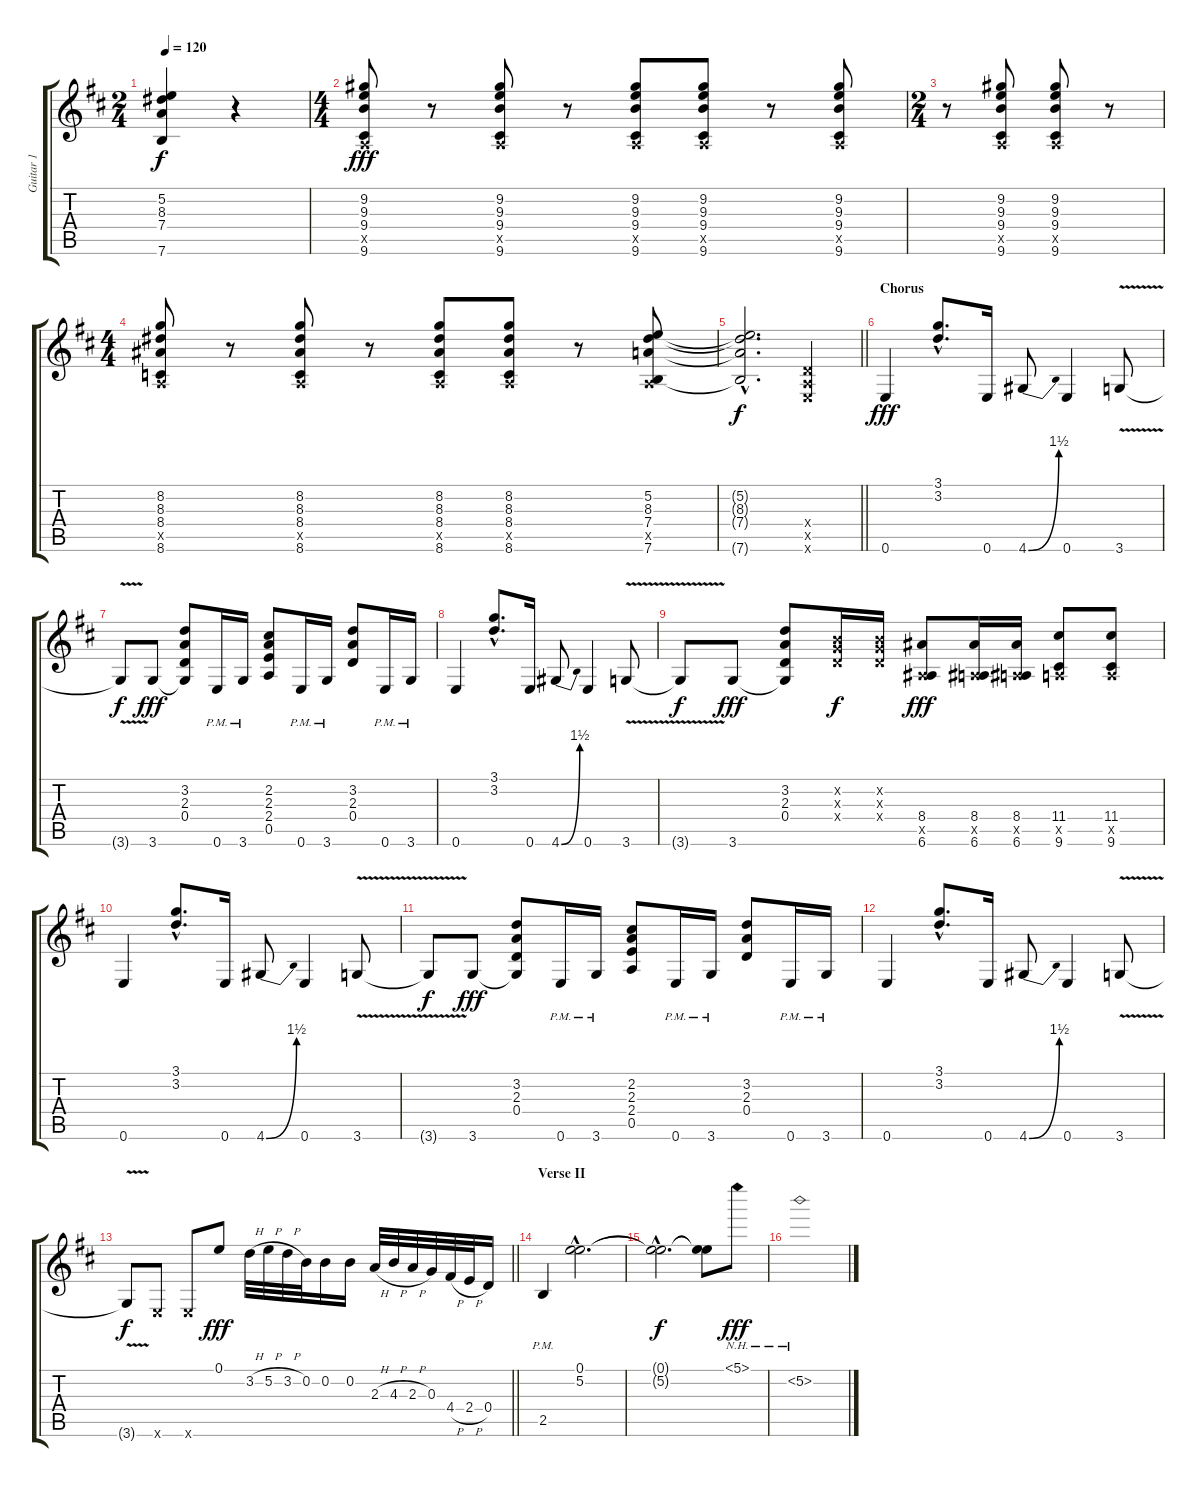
\track ("Guitar 1" "Guitar 1") {instrument distortionguitar}
\staff {score tabs}
\tuning (E4 B3 G3 D3 A2 E2) {hide}
\ts (2 4)
\tempo 120
\clef g2
\ks d
(5.2{t} 8.3{t} 7.4{t} 7.6{t}).4{dy f} r.4 |
\ts (4 4)
(9.2 9.3 9.4 0.5{x} 9.6).8{dy fff} r.8 (9.2 9.3 9.4 0.5{x} 9.6).8 r.8 (9.2 9.3 9.4 0.5{x} 9.6).8 (9.2 9.3 9.4 0.5{x} 9.6).8 r.8 (9.2 9.3 9.4 0.5{x} 9.6).8 |
\ts (2 4)
r.8 (9.2 9.3 9.4 0.5{x} 9.6).8 (9.2 9.3 9.4 0.5{x} 9.6).8 r.8 |
\ts (4 4)
(8.2 8.3 8.4 0.5{x} 8.6).8 r.8 (8.2 8.3 8.4 0.5{x} 8.6).8 r.8 (8.2 8.3 8.4 0.5{x} 8.6).8 (8.2 8.3 8.4 0.5{x} 8.6).8 r.8 (5.2 8.3 7.4 0.5{x} 7.6).8 |
\barLineRight lightlight
(5.2{hac t} 8.3{hac t} 7.4{hac t} 7.6{hac t}).2{d dy f} (0.4{x} 0.5{x} 0.6{x}).4 |
\section ("" "Chorus")
0.6.4{dy fff} (3.1{hac} 3.2{hac}).8{d} 0.6.16 4.6{be (bend 0 0 60 6)}.8 0.6.4 3.6{v}.8 |
3.6{t}.8{dy f} 3.6.8{dy fff} (3.2 2.3 0.4 3.6{t}).8 0.6{pm}.16 3.6{pm}.16 (2.2 2.3 2.4 0.5).8 0.6{pm}.16 3.6{pm}.16 (3.2 2.3 0.4).8 0.6{pm}.16 3.6{pm}.16 |
0.6.4 (3.1{hac} 3.2{hac}).8{d} 0.6.16 4.6{be (bend 0 0 60 6)}.8 0.6.4 3.6{v}.8 |
3.6{t}.8{dy f} 3.6.8{dy fff} (3.2 2.3 0.4 3.6{t}).8 (0.2{x} 0.3{x} 0.4{x}).16{dy f} (0.2{x} 0.3{x} 0.4{x}).16 (8.4 0.5{x} 6.6).8{dy fff} (8.4 0.5{x} 6.6).16 (8.4 0.5{x} 6.6).16 (11.4 0.5{x} 9.6).8 (11.4 0.5{x} 9.6).8 |
0.6.4 (3.1{hac} 3.2{hac}).8{d} 0.6.16 4.6{be (bend 0 0 60 6)}.8 0.6.4 3.6{v}.8 |
3.6{t}.8{dy f} 3.6.8{dy fff} (3.2 2.3 0.4 3.6{t}).8 0.6{pm}.16 3.6{pm}.16 (2.2 2.3 2.4 0.5).8 0.6{pm}.16 3.6{pm}.16 (3.2 2.3 0.4).8 0.6{pm}.16 3.6{pm}.16 |
0.6.4 (3.1{hac} 3.2{hac}).8{d} 0.6.16 4.6{be (bend 0 0 60 6)}.8 0.6.4 3.6{v}.8 |
\barLineRight lightlight
3.6{t}.8{dy f} 0.6{x}.8 0.6{x}.8 0.1.8{dy fff} 3.2{h}.32 5.2{h}.32 3.2{h}.32 0.2.32 0.2.16 0.2.16 2.3{h}.32 4.3{h}.32 2.3{h}.32 0.3.32 4.4{h}.32 2.4{h}.32 0.4.16 |
\section ("" "Verse II")
2.5{pm}.4 (0.1{hac} 5.2{hac}).2{d} |
(0.1{hac t} 5.2{hac t}).2{d dy f} (0.1{t} 5.2{t}).8 5.1{nh}.8{dy fff} |
5.2{nh}.1
